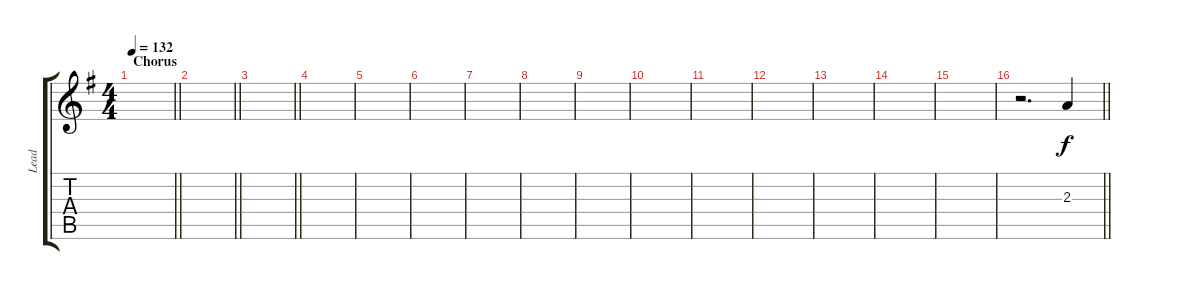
\track ("Lead" "Lead") {instrument overdrivenguitar}
\staff {score tabs}
\tuning (E4 B3 G3 D3 A2 E2) {hide}
\ts (4 4)
\section ("" "Chorus")
\tempo 132
\clef g2
\barLineRight lightlight
\ks g
|
\section ("" "")
\barLineRight lightlight
|
\section ("" "")
\barLineRight lightlight
|
\section ("" "")
|
|
|
|
|
|
|
|
|
|
|
|
\barLineRight lightlight
r.2{d} 2.3{ss}.4
